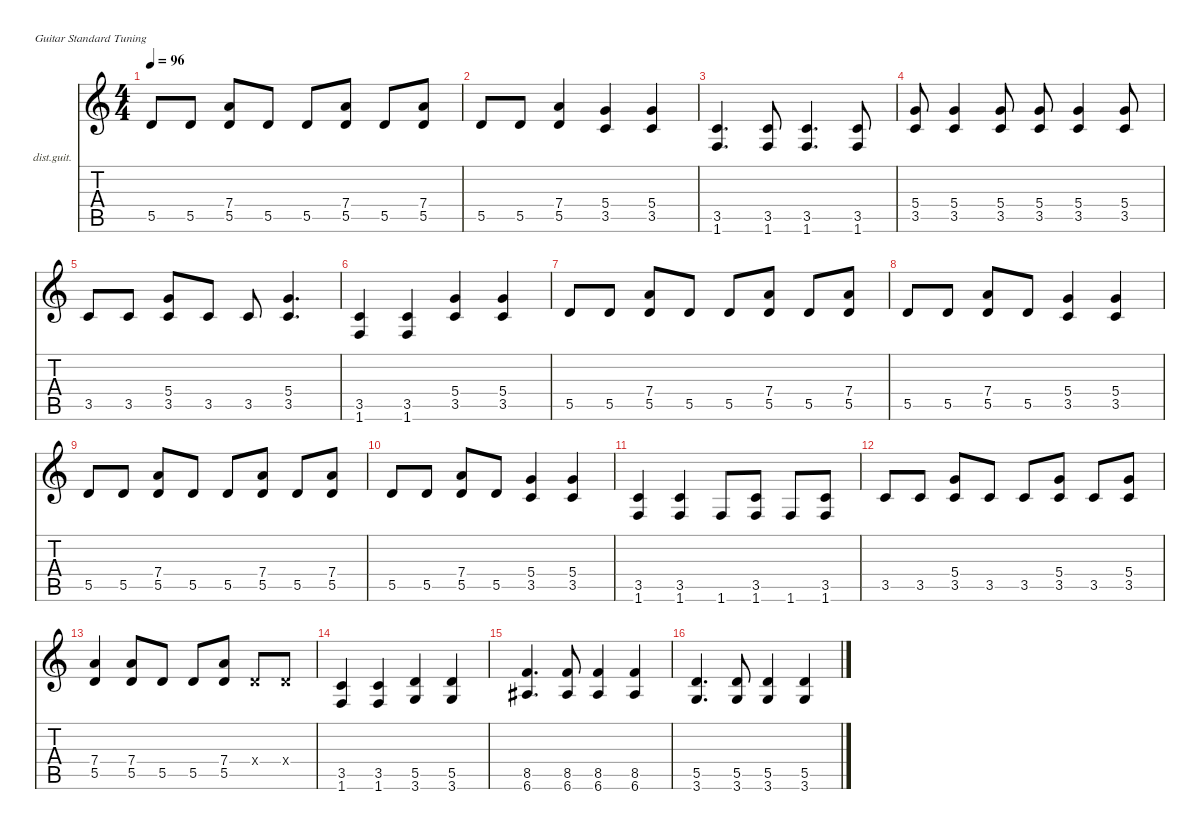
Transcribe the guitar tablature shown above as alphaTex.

\defaultSystemsLayout 4
\hideDynamics
\bracketExtendMode nobrackets
\firstSystemTrackNameOrientation horizontal
\otherSystemsTrackNameOrientation horizontal
\track ("Rythm" "dist.guit.") {instrument distortionguitar}
\staff {score tabs}
\tuning (E4 B3 G3 D3 A2 E2)
\ts (4 4)
\tempo 96
\clef g2
\ks c
5.5.8{dy f} 5.5.8 (7.4 5.5).8 5.5.8 5.5.8 (7.4 5.5).8 5.5.8 (7.4 5.5).8 |
5.5.8 5.5.8 (7.4 5.5).4 (5.4 3.5).4 (5.4 3.5).4 |
(3.5 1.6).4{d} (3.5 1.6).8 (3.5 1.6).4{d} (3.5 1.6).8 |
(5.4 3.5).8 (5.4 3.5).4 (5.4 3.5).8 (5.4 3.5).8 (5.4 3.5).4 (5.4 3.5).8 |
3.5.8 3.5.8 (5.4 3.5).8 3.5.8 3.5.8 (5.4 3.5).4{d} |
(3.5 1.6).4 (3.5 1.6).4 (5.4 3.5).4 (5.4 3.5).4 |
5.5.8 5.5.8 (7.4 5.5).8 5.5.8 5.5.8 (7.4 5.5).8 5.5.8 (7.4 5.5).8 |
5.5.8 5.5.8 (7.4 5.5).8 5.5.8 (5.4 3.5).4 (5.4 3.5).4 |
5.5.8 5.5.8 (7.4 5.5).8 5.5.8 5.5.8 (7.4 5.5).8 5.5.8 (7.4 5.5).8 |
5.5.8 5.5.8 (7.4 5.5).8 5.5.8 (5.4 3.5).4 (5.4 3.5).4 |
(3.5 1.6).4 (3.5 1.6).4 1.6.8 (3.5 1.6).8 1.6.8 (3.5 1.6).8 |
3.5.8 3.5.8 (5.4 3.5).8 3.5.8 3.5.8 (5.4 3.5).8 3.5.8 (5.4 3.5).8 |
(7.4 5.5).4 (7.4 5.5).8 5.5.8 5.5.8 (7.4 5.5).8 0.4{x}.8 0.4{x}.8 |
(3.5 1.6).4 (3.5 1.6).4 (5.5 3.6).4 (5.5 3.6).4 |
(8.5 6.6{acc #}).4{d} (8.5 6.6{acc #}).8 (8.5 6.6{acc #}).4 (8.5 6.6{acc #}).4 |
(5.5 3.6).4{d} (5.5 3.6).8 (5.5 3.6).4 (5.5 3.6).4
